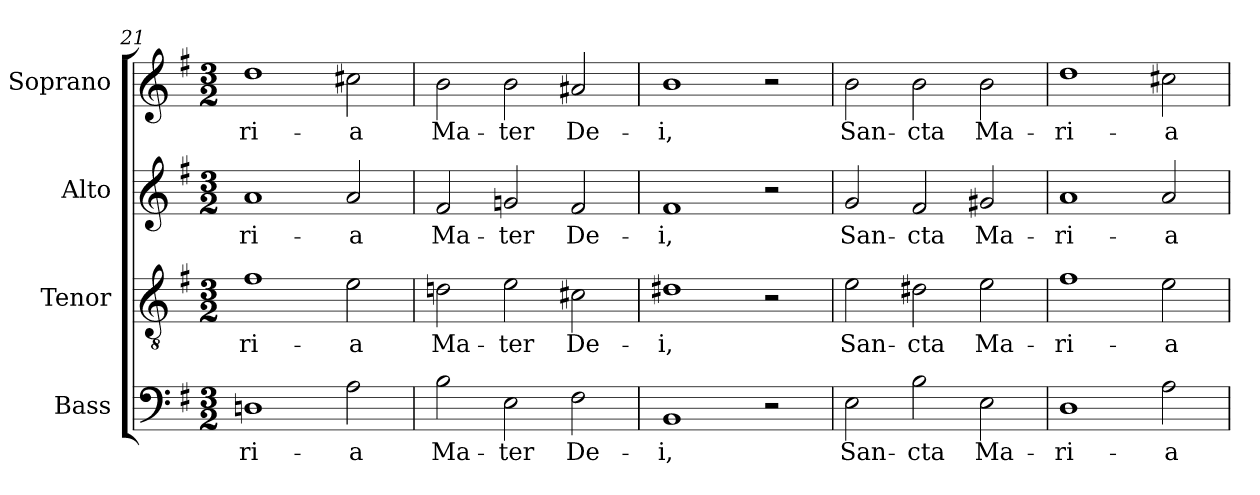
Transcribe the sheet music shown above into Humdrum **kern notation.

**kern	**text	**kern	**text	**kern	**text	**kern	**text
*part4	*part4	*part3	*part3	*part2	*part2	*part1	*part1
*staff4	*staff4	*staff3	*staff3	*staff2	*staff2	*staff1	*staff1
*I"Bass	*	*I"Tenor	*	*I"Alto	*	*I"Soprano	*
*I'B.	*	*I'T.	*	*I'A.	*	*I'S.	*
*clefF4	*	*clefGv2	*	*clefG2	*	*clefG2	*
*	*	*ITrd7c12	*	*	*	*	*
*k[f#]	*	*k[f#]	*	*k[f#]	*	*k[f#]	*
*e:	*	*e:	*	*e:	*	*e:	*
*M3/2	*	*M3/2	*	*M3/2	*	*M3/2	*
=21	=21	=21	=21	=21	=21	=21	=21
!	!LO:LY:b:color=#000000	!	!	!	!	!	!
!	!	!	!LO:LY:b:color=#000000	!	!	!	!
!	!	!	!	!	!LO:LY:b:color=#000000	!	!
!	!	!	!	!	!	!	!LO:LY:b:color=#000000
1Dni	-ri-	1F#i	-ri-	1ai	-ri-	1ddi	-ri-
!	!LO:LY:b:color=#000000	!	!	!	!	!	!
!	!	!	!LO:LY:b:color=#000000	!	!	!	!
!	!	!	!	!	!LO:LY:b:color=#000000	!	!
!	!	!	!	!	!	!	!LO:LY:b:color=#000000
2Ai\	-a	2Ei\	-a	2ai/	-a	2cc#Xi\	-a
=22	=22	=22	=22	=22	=22	=22	=22
!	!LO:LY:b:color=#000000	!	!	!	!	!	!
!	!	!	!LO:LY:b:color=#000000	!	!	!	!
!	!	!	!	!	!LO:LY:b:color=#000000	!	!
!	!	!	!	!	!	!	!LO:LY:b:color=#000000
2Bi\	Ma-	2Dni\	Ma-	2f#i/	Ma-	2bi\	Ma-
!	!LO:LY:b:color=#000000	!	!	!	!	!	!
!	!	!	!LO:LY:b:color=#000000	!	!	!	!
!	!	!	!	!	!LO:LY:b:color=#000000	!	!
!	!	!	!	!	!	!	!LO:LY:b:color=#000000
2Ei\	-ter	2Ei\	-ter	2gni/	-ter	2bi\	-ter
!	!LO:LY:b:color=#000000	!	!	!	!	!	!
!	!	!	!LO:LY:b:color=#000000	!	!	!	!
!	!	!	!	!	!LO:LY:b:color=#000000	!	!
!	!	!	!	!	!	!	!LO:LY:b:color=#000000
2F#i\	De-	2C#Xi\	De-	2f#i/	De-	2a#Xi/	De-
=23	=23	=23	=23	=23	=23	=23	=23
!	!LO:LY:b:color=#000000	!	!	!	!	!	!
!	!	!	!LO:LY:b:color=#000000	!	!	!	!
!	!	!	!	!	!LO:LY:b:color=#000000	!	!
!	!	!	!	!	!	!	!LO:LY:b:color=#000000
1BBi	-i,	1D#Xi	-i,	1f#i	-i,	1bi	-i,
2r	.	2r	.	2r	.	2r	.
=24	=24	=24	=24	=24	=24	=24	=24
!	!LO:LY:b:color=#000000	!	!	!	!	!	!
!	!	!	!LO:LY:b:color=#000000	!	!	!	!
!	!	!	!	!	!LO:LY:b:color=#000000	!	!
!	!	!	!	!	!	!	!LO:LY:b:color=#000000
2Ei\	San-	2Ei\	San-	2gi/	San-	2bi\	San-
!	!LO:LY:b:color=#000000	!	!	!	!	!	!
!	!	!	!LO:LY:b:color=#000000	!	!	!	!
!	!	!	!	!	!LO:LY:b:color=#000000	!	!
!	!	!	!	!	!	!	!LO:LY:b:color=#000000
2Bi\	-cta	2D#Xi\	-cta	2f#i/	-cta	2bi\	-cta
!	!LO:LY:b:color=#000000	!	!	!	!	!	!
!	!	!	!LO:LY:b:color=#000000	!	!	!	!
!	!	!	!	!	!LO:LY:b:color=#000000	!	!
!	!	!	!	!	!	!	!LO:LY:b:color=#000000
2Ei\	Ma-	2Ei\	Ma-	2g#Xi/	Ma-	2bi\	Ma-
=25	=25	=25	=25	=25	=25	=25	=25
!	!LO:LY:b:color=#000000	!	!	!	!	!	!
!	!	!	!LO:LY:b:color=#000000	!	!	!	!
!	!	!	!	!	!LO:LY:b:color=#000000	!	!
!	!	!	!	!	!	!	!LO:LY:b:color=#000000
1Di	-ri-	1F#i	-ri-	1ai	-ri-	1ddi	-ri-
!	!LO:LY:b:color=#000000	!	!	!	!	!	!
!	!	!	!LO:LY:b:color=#000000	!	!	!	!
!	!	!	!	!	!LO:LY:b:color=#000000	!	!
!	!	!	!	!	!	!	!LO:LY:b:color=#000000
2Ai\	-a	2Ei\	-a	2ai/	-a	2cc#Xi\	-a
=	=	=	=	=	=	=	=
*-	*-	*-	*-	*-	*-	*-	*-
